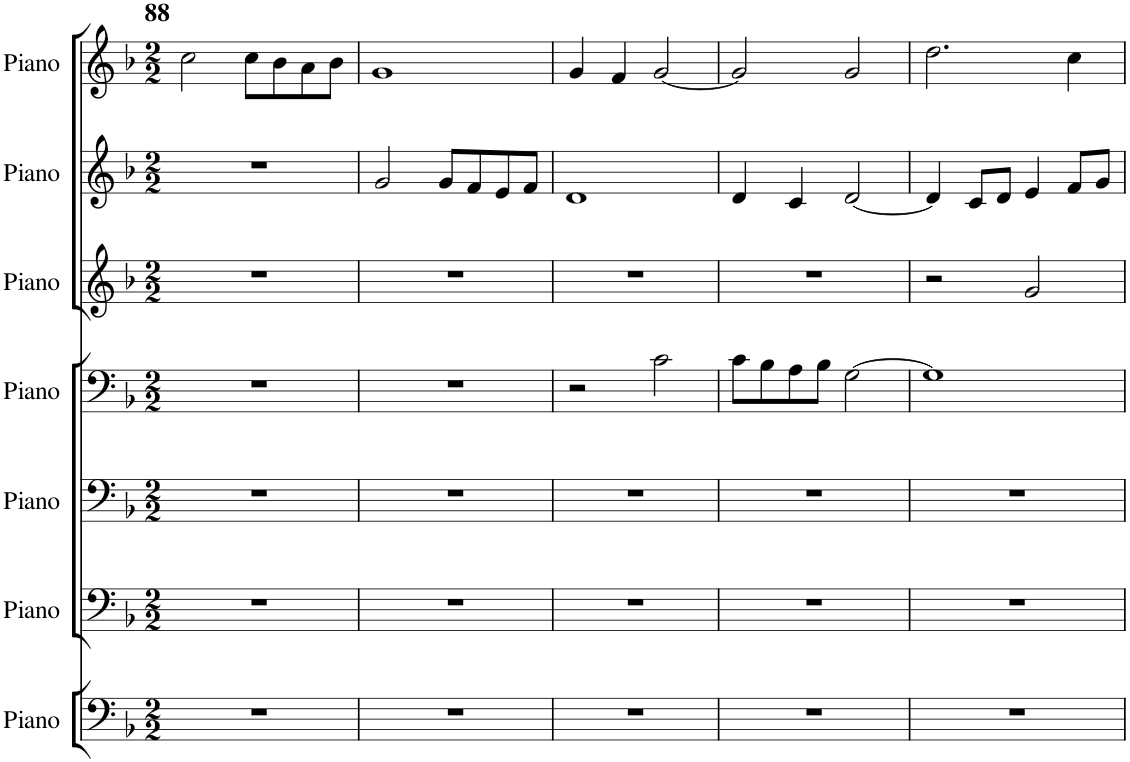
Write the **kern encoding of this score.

**kern	**kern	**kern	**kern	**kern	**kern	**kern
*part7	*part6	*part5	*part4	*part3	*part2	*part1
*staff7	*staff6	*staff5	*staff4	*staff3	*staff2	*staff1
*I"Piano	*I"Piano	*I"Piano	*I"Piano	*I"Piano	*I"Piano	*I"Piano
*I'Pno.	*I'Pno.	*I'Pno.	*I'Pno.	*I'Pno.	*I'Pno.	*I'Pno.
*clefF4	*clefF4	*clefF4	*clefF4	*clefG2	*clefG2	*clefG2
*k[b-]	*k[b-]	*k[b-]	*k[b-]	*k[b-]	*k[b-]	*k[b-]
*M2/2	*M2/2	*M2/2	*M2/2	*M2/2	*M2/2	*M2/2
=1	=1	=1	=1	=1	=1	=1
!	!	!	!	!	!	!LO:TX:a:B:t=88
1r	1r	1r	1r	1r	1r	2cc\
.	.	.	.	.	.	8cc\L
.	.	.	.	.	.	8b-\
.	.	.	.	.	.	8a\
.	.	.	.	.	.	8b-\J
=2	=2	=2	=2	=2	=2	=2
1r	1r	1r	1r	1r	2g/	1g
.	.	.	.	.	8g/L	.
.	.	.	.	.	8f/	.
.	.	.	.	.	8e/	.
.	.	.	.	.	8f/J	.
=3	=3	=3	=3	=3	=3	=3
1r	1r	1r	2r	1r	1d	4g/
.	.	.	.	.	.	4f/
.	.	.	2c\	.	.	[2g/
=4	=4	=4	=4	=4	=4	=4
1r	1r	1r	8c\L	1r	4d/	2g/]
.	.	.	8B-\	.	.	.
.	.	.	8A\	.	4c/	.
.	.	.	8B-\J	.	.	.
.	.	.	[2G\	.	[2d/	2g/
=5	=5	=5	=5	=5	=5	=5
1r	1r	1r	1G]	2r	4d/]	2.dd\
.	.	.	.	.	8c/L	.
.	.	.	.	.	8d/J	.
.	.	.	.	2g/	4e/	.
.	.	.	.	.	8f/L	4cc\
.	.	.	.	.	8g/J	.
=	=	=	=	=	=	=
*-	*-	*-	*-	*-	*-	*-
